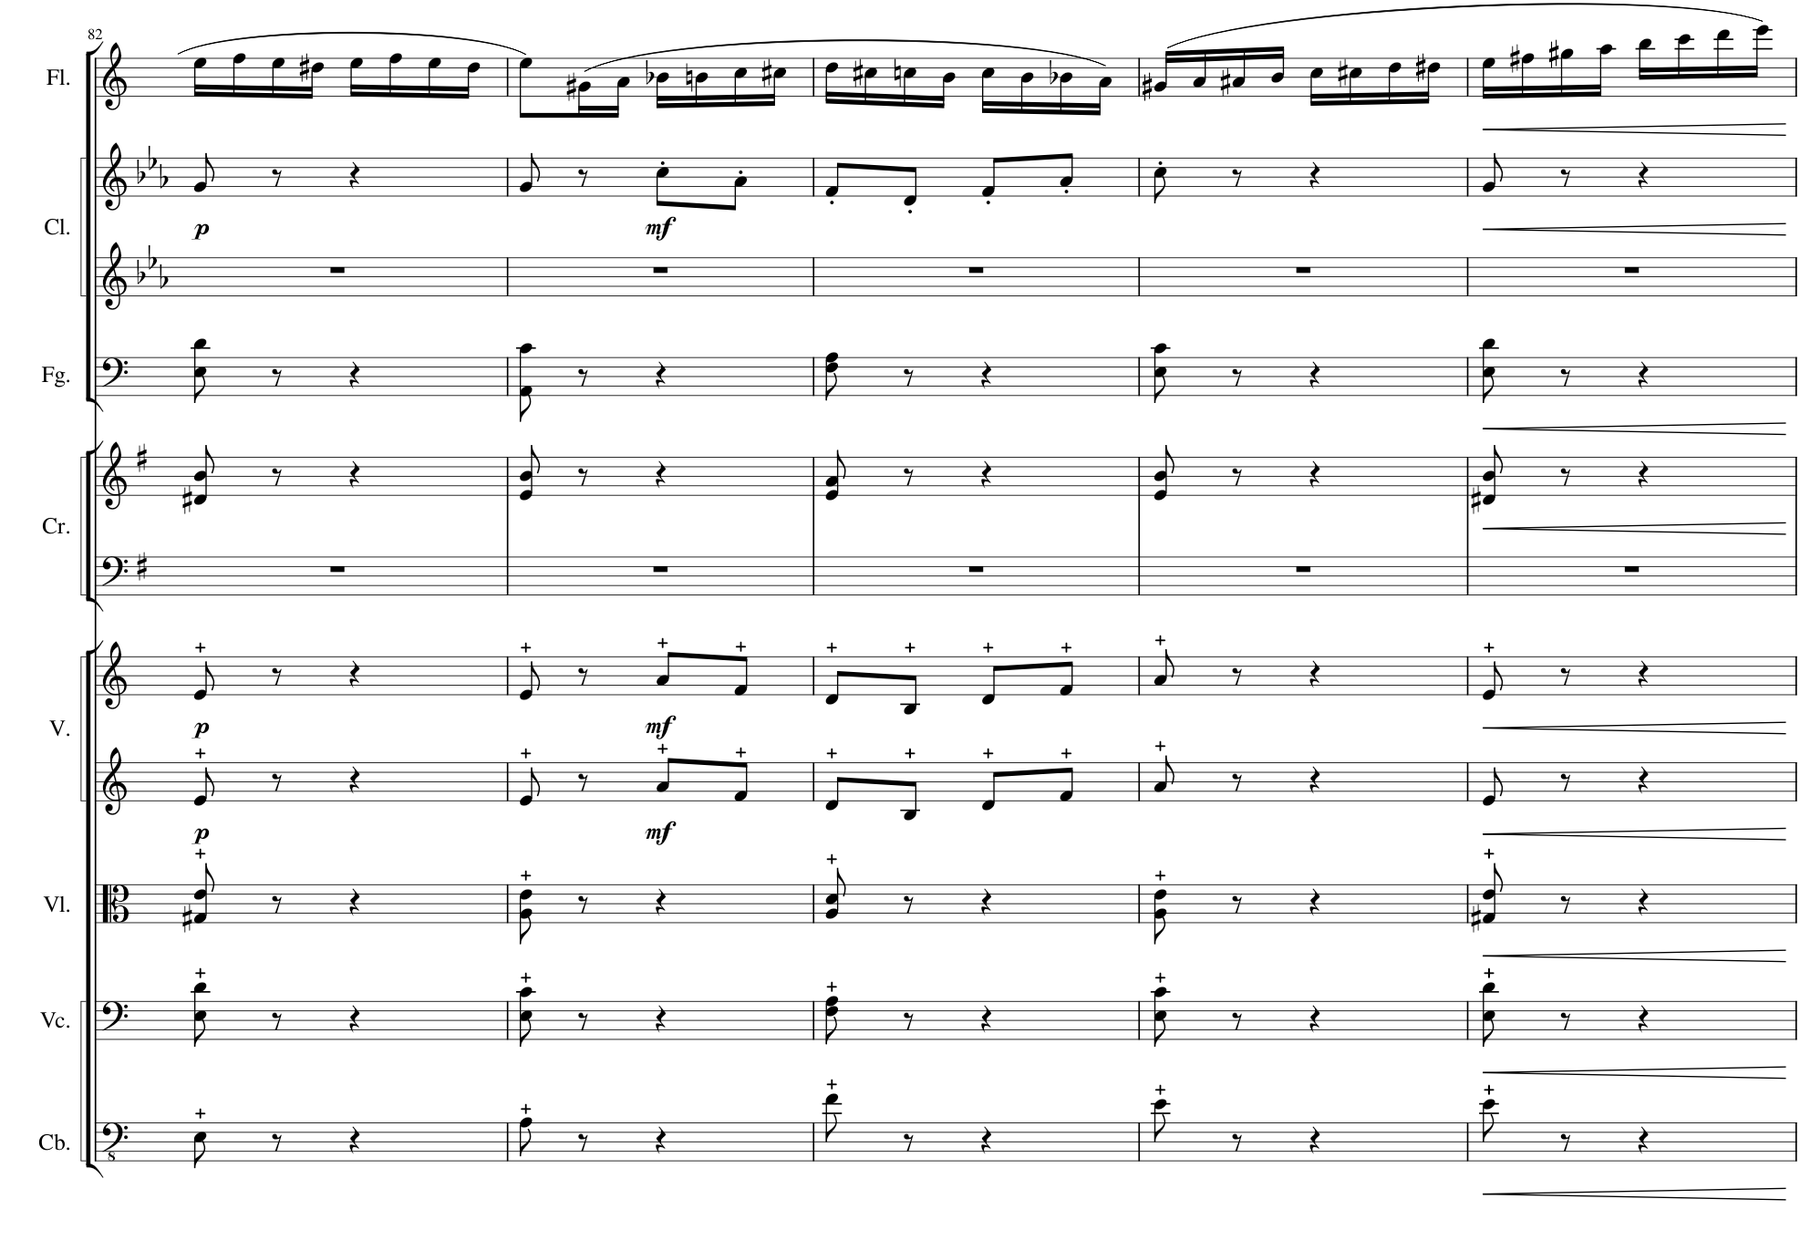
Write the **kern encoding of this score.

**kern	**dynam	**kern	**dynam	**kern	**dynam	**kern	**kern	**dynam	**kern	**dynam	**kern	**dynam	**kern	**dynam	**kern	**dynam
*part8	*part8	*part7	*part7	*part6	*part6	*part5	*part5	*part5	*part4	*part4	*part3	*part3	*part2	*part2	*part1	*part1
*staff9	*staff9	*staff8	*staff8	*staff7	*staff7	*staff6	*staff5	*staff5/6	*staff4	*staff4	*staff3	*staff3	*staff2	*staff2	*staff1	*staff1
*I"Contrabassi	*	*I"Violoncelli	*	*I"Viole	*	*I"Violini	*	*	*I"4 Corni	*	*I"2 Fagotti	*	*I"2 Clarinetti (in A)	*	*I"2 Flauti	*
*I'Cb.	*	*I'Vc.	*	*I'Vl.	*	*I'V.	*	*	*I'Cr.	*	*I'Fg.	*	*I'Cl.	*	*I'Fl.	*
!!LO:PB:g=z
*clefFv4	*	*clefF4	*	*clefC3	*	*clefG2	*clefG2	*	*clefG2	*	*clefF4	*	*clefG2	*	*clefG2	*
*Trd7c12	*	*	*	*	*	*	*	*	*Trd4c7	*	*	*	*Trd2c3	*	*	*
*k[]	*	*k[]	*	*k[]	*	*k[]	*k[]	*	*k[f#]	*	*k[]	*	*k[b-e-a-]	*	*k[]	*
*M2/4	*	*M2/4	*	*M2/4	*	*M2/4	*M2/4	*	*M2/4	*	*M2/4	*	*M2/4	*	*M2/4	*
=82	=82	=82	=82	=82	=82	=82	=82	=82	=82	=82	=82	=82	=82	=82	=82	=82
!	!	!	!	!	!	!	!	!LO:DY:b=2	!	!	!	!	!	!	!	!
!	!	!	!	!	!	!	!	!LO:DY:n=1:b	!	!	!	!	!	!LO:DY:b	!	!
8EE\	.	8E\ 8d\	.	8G#X/ 8e/	.	8e/	8e/	p p	8d#X/ 8b/	.	8E\ 8d\	.	8g/	p	16ee\LL	.
.	.	.	.	.	.	.	.	.	.	.	.	.	.	.	16ff\	.
8r	.	8r	.	8r	.	8r	8r	.	8r	.	8r	.	8r	.	16ee\	.
.	.	.	.	.	.	.	.	.	.	.	.	.	.	.	16dd#X\JJ	.
4r	.	4r	.	4r	.	4r	4r	.	4r	.	4r	.	4r	.	16ee\LL	.
.	.	.	.	.	.	.	.	.	.	.	.	.	.	.	16ff\	.
.	.	.	.	.	.	.	.	.	.	.	.	.	.	.	16ee\	.
.	.	.	.	.	.	.	.	.	.	.	.	.	.	.	16dd#\JJ	.
=83	=83	=83	=83	=83	=83	=83	=83	=83	=83	=83	=83	=83	=83	=83	=83	=83
8AA\	.	8E\ 8c\	.	8A\ 8e\	.	8e/	8e/	.	8e/ 8b/	.	8AA\ 8c\	.	8g/	.	8ee\L	.
8r	.	8r	.	8r	.	8r	8r	.	8r	.	8r	.	8r	.	(16g#X\L	.
.	.	.	.	.	.	.	.	.	.	.	.	.	.	.	16a\JJ	.
!	!	!	!	!	!	!	!	!LO:DY:b=2	!	!	!	!	!	!	!	!
!	!	!	!	!	!	!	!	!LO:DY:n=1:b	!	!	!	!	!	!LO:DY:b	!	!
4r	.	4r	.	4r	.	8a/L	8a/L	mf mf	4r	.	4r	.	8cc'\L	mf	16b-X\LL	.
.	.	.	.	.	.	.	.	.	.	.	.	.	.	.	16bn\	.
.	.	.	.	.	.	8f/J	8f/J	.	.	.	.	.	8a-'\J	.	16cc\	.
.	.	.	.	.	.	.	.	.	.	.	.	.	.	.	16cc#X\JJ	.
=84	=84	=84	=84	=84	=84	=84	=84	=84	=84	=84	=84	=84	=84	=84	=84	=84
8F\	.	8F\ 8A\	.	8A/ 8d/	.	8d/L	8d/L	.	8e/ 8a/	.	8F\ 8A\	.	8f'/L	.	16dd\LL	.
.	.	.	.	.	.	.	.	.	.	.	.	.	.	.	16cc#X\	.
8r	.	8r	.	8r	.	8B/J	8B/J	.	8r	.	8r	.	8d'/J	.	16ccn\	.
.	.	.	.	.	.	.	.	.	.	.	.	.	.	.	16b\JJ	.
4r	.	4r	.	4r	.	8d/L	8d/L	.	4r	.	4r	.	8f'/L	.	16cc\LL	.
.	.	.	.	.	.	.	.	.	.	.	.	.	.	.	16b\	.
.	.	.	.	.	.	8f/J	8f/J	.	.	.	.	.	8a-'/J	.	16b-X\	.
.	.	.	.	.	.	.	.	.	.	.	.	.	.	.	16a\JJ)	.
=85	=85	=85	=85	=85	=85	=85	=85	=85	=85	=85	=85	=85	=85	=85	=85	=85
8E\	.	8E\ 8c\	.	8A\ 8e\	.	8a/	8a/	.	8e/ 8b/	.	8E\ 8c\	.	8cc'\	.	(16g#X/LL	.
.	.	.	.	.	.	.	.	.	.	.	.	.	.	.	16a/	.
8r	.	8r	.	8r	.	8r	8r	.	8r	.	8r	.	8r	.	16a#X/	.
.	.	.	.	.	.	.	.	.	.	.	.	.	.	.	16b/JJ	.
4r	.	4r	.	4r	.	4r	4r	.	4r	.	4r	.	4r	.	16cc\LL	.
.	.	.	.	.	.	.	.	.	.	.	.	.	.	.	16cc#X\	.
.	.	.	.	.	.	.	.	.	.	.	.	.	.	.	16dd\	.
.	.	.	.	.	.	.	.	.	.	.	.	.	.	.	16dd#X\JJ	.
=86	=86	=86	=86	=86	=86	=86	=86	=86	=86	=86	=86	=86	=86	=86	=86	=86
!	!LO:HP:b	!	!LO:HP:b	!	!LO:HP:b	!	!	!LO:HP:b	!	!LO:HP:b	!	!LO:HP:b	!	!LO:HP:b	!	!LO:HP:b
8E\	<	8E\ 8d\	<	8G#X/ 8e/	<	8e/	8e/	<	8d#X/ 8b/	<	8E\ 8d\	<	8g/	<	16ee\LL	<
.	.	.	.	.	.	.	.	.	.	.	.	.	.	.	16ff#X\	.
8r	.	8r	.	8r	.	8r	8r	.	8r	.	8r	.	8r	.	16gg#X\	.
.	.	.	.	.	.	.	.	.	.	.	.	.	.	.	16aa\JJ	.
4r	.	4r	.	4r	.	4r	4r	.	4r	.	4r	.	4r	.	16bb\LL	.
.	.	.	.	.	.	.	.	.	.	.	.	.	.	.	16ccc\	.
.	.	.	.	.	.	.	.	.	.	.	.	.	.	.	16ddd\	.
.	.	.	.	.	.	.	.	.	.	.	.	.	.	.	16eee\JJ)	.
.	[	.	[	.	[	.	.	[	.	[	.	[	.	[	.	[
=	=	=	=	=	=	=	=	=	=	=	=	=	=	=	=	=
*-	*-	*-	*-	*-	*-	*-	*-	*-	*-	*-	*-	*-	*-	*-	*-	*-
